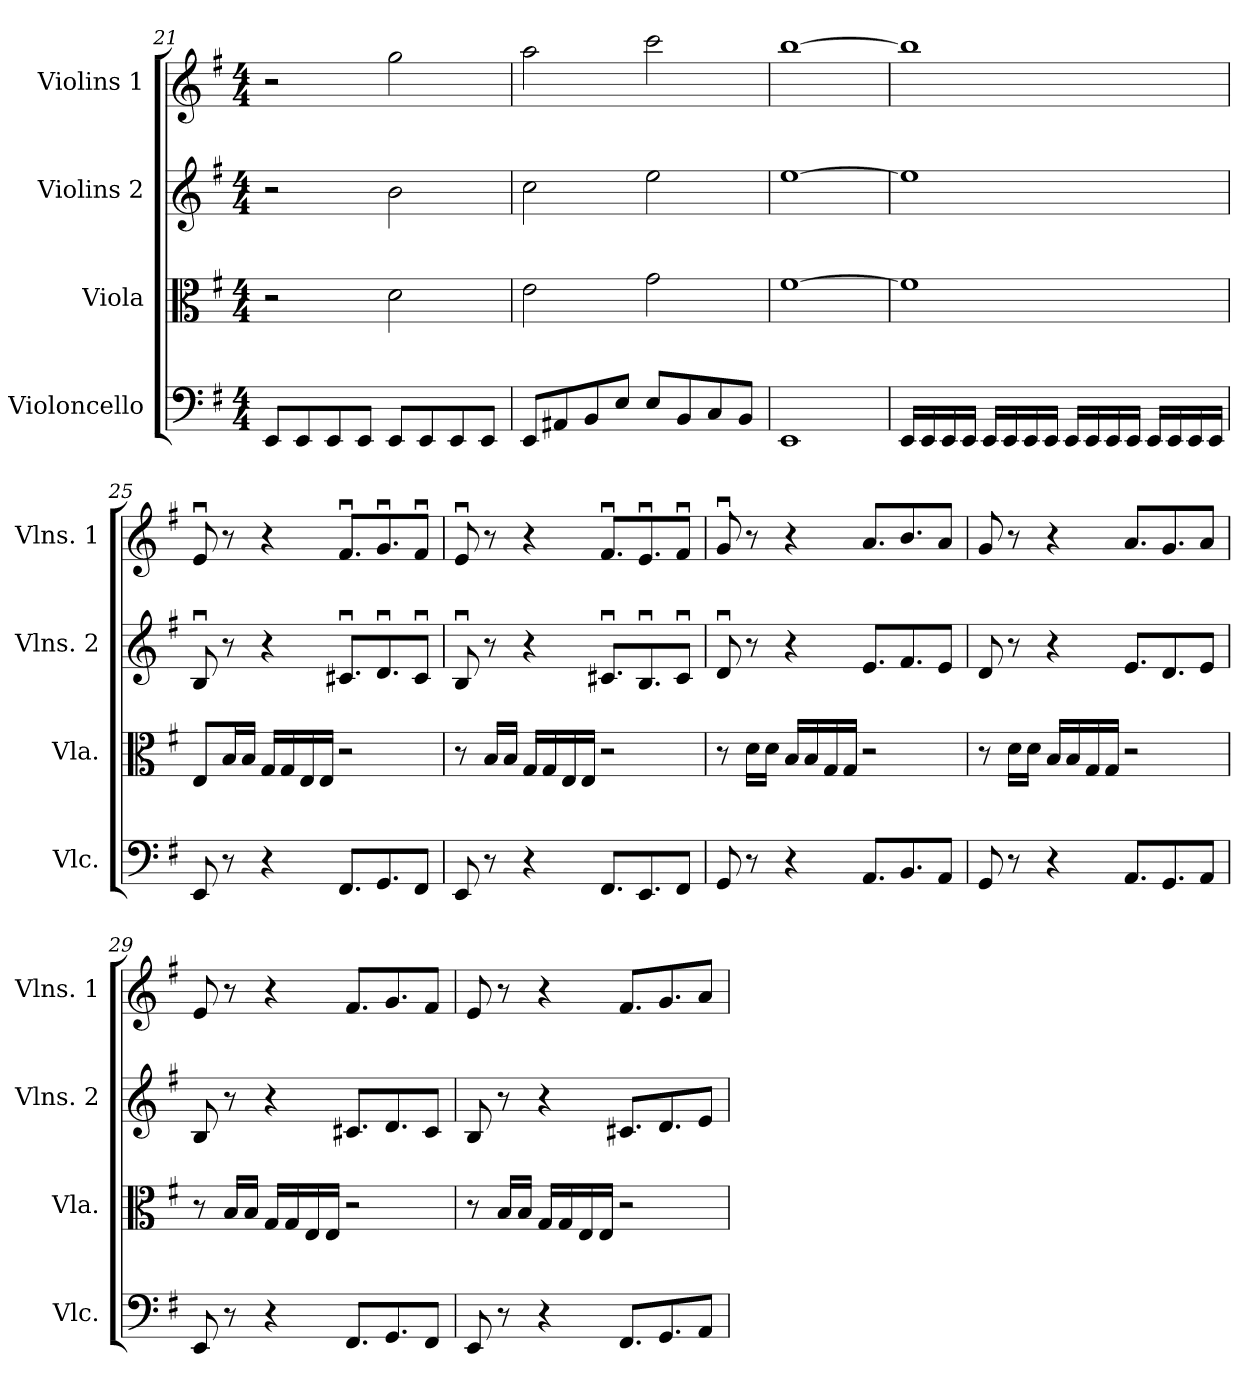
**kern	**kern	**kern	**kern
*part4	*part3	*part2	*part1
*staff4	*staff3	*staff2	*staff1
*I"Violoncello	*I"Viola	*I"Violins 2	*I"Violins 1
*I'Vlc.	*I'Vla.	*I'Vlns. 2	*I'Vlns. 1
*clefF4	*clefC3	*clefG2	*clefG2
*k[f#]	*k[f#]	*k[f#]	*k[f#]
*M4/4	*M4/4	*M4/4	*M4/4
=21	=21	=21	=21
8EE/L	2r	2r	2r
8EE/	.	.	.
8EE/	.	.	.
8EE/J	.	.	.
8EE/L	2d\	2b\	2gg\
8EE/	.	.	.
8EE/	.	.	.
8EE/J	.	.	.
=22	=22	=22	=22
8EE/L	2e\	2cc\	2aa\
8AA#X/	.	.	.
8BB/	.	.	.
8E/J	.	.	.
8E/L	2g\	2ee\	2ccc\
8BB/	.	.	.
8C/	.	.	.
8BB/J	.	.	.
!!LO:PB:g=z
=23	=23	=23	=23
1EE	[1f#	[1ee	[1bb
=24	=24	=24	=24
16EE/LL	1f#]	1ee]	1bb]
16EE/	.	.	.
16EE/	.	.	.
16EE/JJ	.	.	.
16EE/LL	.	.	.
16EE/	.	.	.
16EE/	.	.	.
16EE/JJ	.	.	.
16EE/LL	.	.	.
16EE/	.	.	.
16EE/	.	.	.
16EE/JJ	.	.	.
16EE/LL	.	.	.
16EE/	.	.	.
16EE/	.	.	.
16EE/JJ	.	.	.
=25	=25	=25	=25
8EE/	8E/L	8Bu/	8eu/
8r	16B/L	8r	8r
.	16B/JJ	.	.
4r	16G/LL	4r	4r
.	16G/	.	.
.	16E/	.	.
.	16E/JJ	.	.
8.FF#/L	2r	8.c#Xu/L	8.f#u/L
8.GG/	.	8.du/	8.gu/
8FF#/J	.	8c#u/J	8f#u/J
!!LO:LB:g=z
=26	=26	=26	=26
8EE/	8r	8Bu/	8eu/
8r	16B/LL	8r	8r
.	16B/JJ	.	.
4r	16G/LL	4r	4r
.	16G/	.	.
.	16E/	.	.
.	16E/JJ	.	.
8.FF#/L	2r	8.c#Xu/L	8.f#u/L
8.EE/	.	8.Bu/	8.eu/
8FF#/J	.	8c#u/J	8f#u/J
=27	=27	=27	=27
8GG/	8r	8du/	8gu/
8r	16d\LL	8r	8r
.	16d\JJ	.	.
4r	16B/LL	4r	4r
.	16B/	.	.
.	16G/	.	.
.	16G/JJ	.	.
8.AA/L	2r	8.e/L	8.a/L
8.BB/	.	8.f#/	8.b/
8AA/J	.	8e/J	8a/J
=28	=28	=28	=28
8GG/	8r	8d/	8g/
8r	16d\LL	8r	8r
.	16d\JJ	.	.
4r	16B/LL	4r	4r
.	16B/	.	.
.	16G/	.	.
.	16G/JJ	.	.
8.AA/L	2r	8.e/L	8.a/L
8.GG/	.	8.d/	8.g/
8AA/J	.	8e/J	8a/J
!!LO:LB:g=z
=29	=29	=29	=29
8EE/	8r	8B/	8e/
8r	16B/LL	8r	8r
.	16B/JJ	.	.
4r	16G/LL	4r	4r
.	16G/	.	.
.	16E/	.	.
.	16E/JJ	.	.
8.FF#/L	2r	8.c#X/L	8.f#/L
8.GG/	.	8.d/	8.g/
8FF#/J	.	8c#/J	8f#/J
=30	=30	=30	=30
8EE/	8r	8B/	8e/
8r	16B/LL	8r	8r
.	16B/JJ	.	.
4r	16G/LL	4r	4r
.	16G/	.	.
.	16E/	.	.
.	16E/JJ	.	.
8.FF#/L	2r	8.c#X/L	8.f#/L
8.GG/	.	8.d/	8.g/
8AA/J	.	8e/J	8a/J
=	=	=	=
*-	*-	*-	*-
